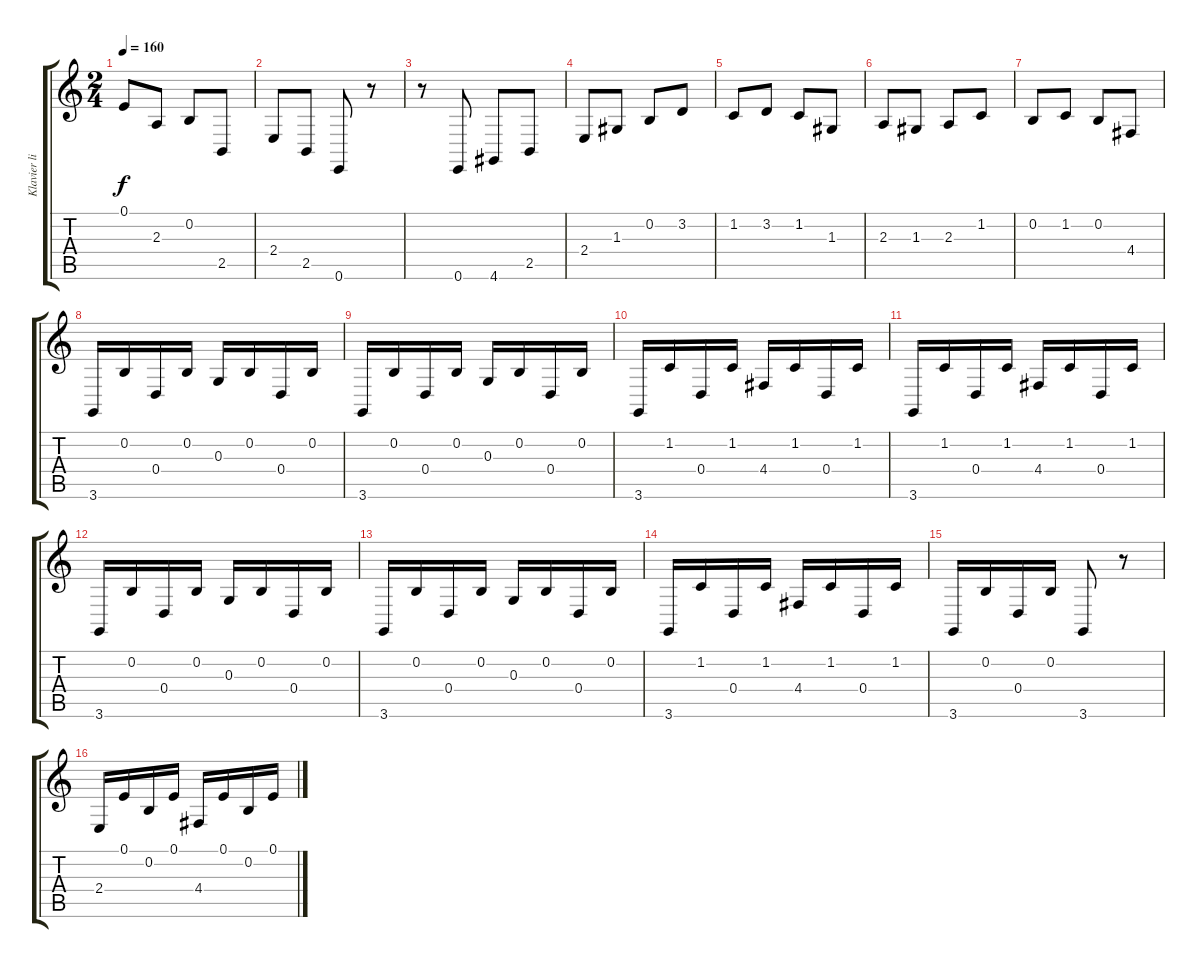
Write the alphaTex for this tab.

\track ("Klavier linke Hand" "Klavier li") {instrument acousticgrandpiano}
\staff {score tabs}
\tuning (E4 B3 G3 D3 A2 E2) {hide}
\ts (2 4)
\tempo 160
\clef g2
\ks c
0.1.8{dy f} 2.3.8 0.2.8 2.5.8 |
2.4.8 2.5.8 0.6.8 r.8 |
r.8 0.6.8 4.6.8 2.5.8 |
2.4.8 1.3.8 0.2.8 3.2.8 |
1.2.8 3.2.8 1.2.8 1.3.8 |
2.3.8 1.3.8 2.3.8 1.2.8 |
0.2.8 1.2.8 0.2.8 4.4.8 |
3.6.16 0.2.16 0.4.16 0.2.16 0.3.16 0.2.16 0.4.16 0.2.16 |
3.6.16 0.2.16 0.4.16 0.2.16 0.3.16 0.2.16 0.4.16 0.2.16 |
3.6.16 1.2.16 0.4.16 1.2.16 4.4.16 1.2.16 0.4.16 1.2.16 |
3.6.16 1.2.16 0.4.16 1.2.16 4.4.16 1.2.16 0.4.16 1.2.16 |
3.6.16 0.2.16 0.4.16 0.2.16 0.3.16 0.2.16 0.4.16 0.2.16 |
3.6.16 0.2.16 0.4.16 0.2.16 0.3.16 0.2.16 0.4.16 0.2.16 |
3.6.16 1.2.16 0.4.16 1.2.16 4.4.16 1.2.16 0.4.16 1.2.16 |
3.6.16 0.2.16 0.4.16 0.2.16 3.6.8 r.8 |
2.4.16 0.1.16 0.2.16 0.1.16 4.4.16 0.1.16 0.2.16 0.1.16
